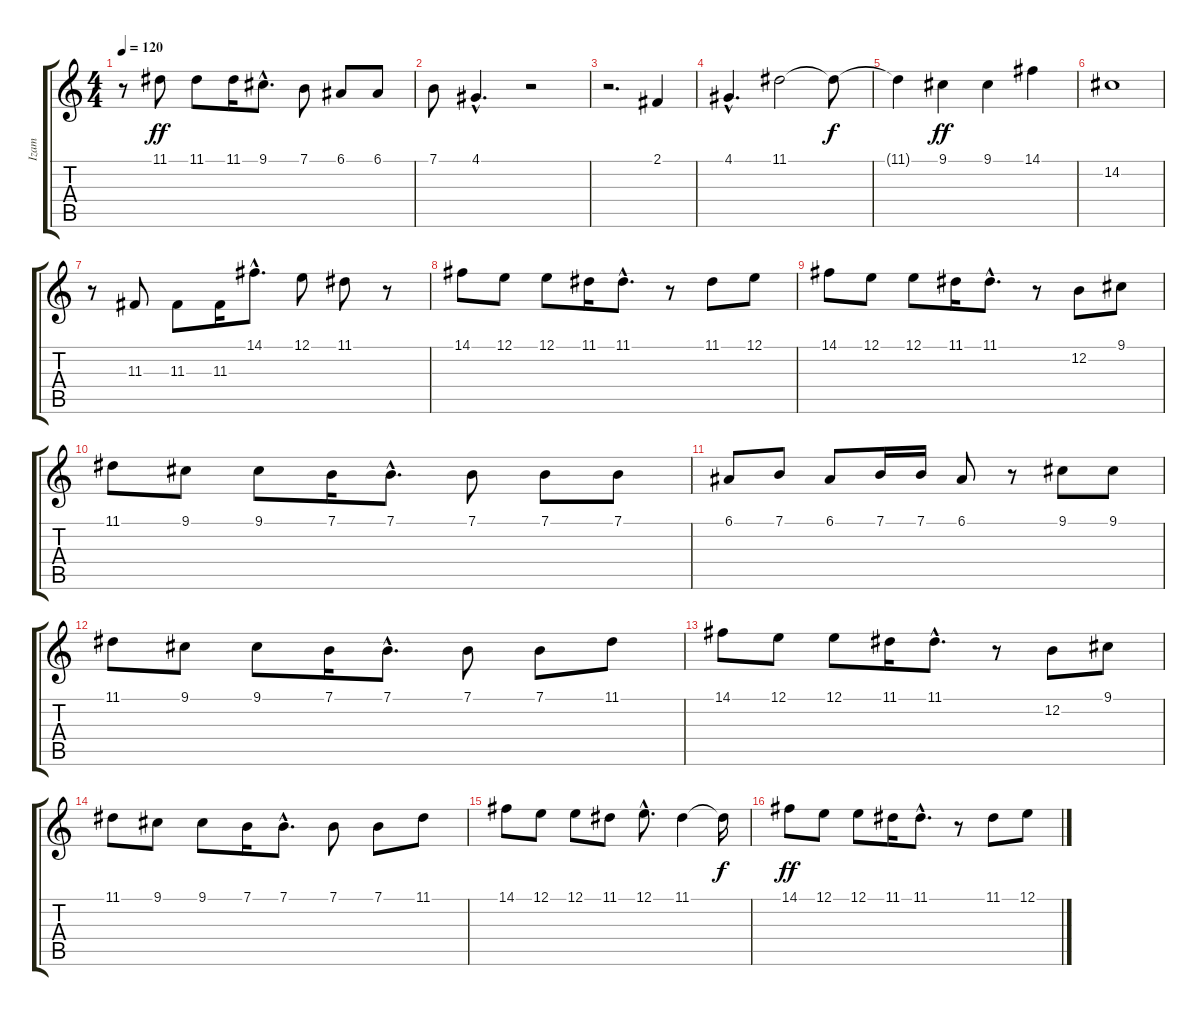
\track ("Izam" "Izam") {instrument englishhorn}
\staff {score tabs}
\tuning (E4 B3 G3 D3 A2 E2) {hide}
\ts (4 4)
\tempo 120
\clef g2
\ks c
r.8{dy ff} 11.1.8 11.1.8 11.1.16 9.1{hac}.8{d} 7.1.8 6.1.8 6.1.8 |
7.1.8 4.1{hac}.4{d} r.2 |
r.2{d} 2.1.4 |
4.1{hac}.4{d} 11.1.2 11.1{t}.8{dy f} |
11.1{t}.4 9.1.4{dy ff} 9.1.4 14.1.4 |
14.2.1 |
r.8 11.3.8 11.3.8 11.3.16 14.1{hac}.8{d} 12.1.8 11.1.8 r.8 |
14.1.8 12.1.8 12.1.8 11.1.16 11.1{hac}.8{d} r.8 11.1.8 12.1.8 |
14.1.8 12.1.8 12.1.8 11.1.16 11.1{hac}.8{d} r.8 12.2.8 9.1.8 |
11.1.8 9.1.8 9.1.8 7.1.16 7.1{hac}.8{d} 7.1.8 7.1.8 7.1.8 |
6.1.8 7.1.8 6.1.8 7.1.16 7.1.16 6.1.8 r.8 9.1.8 9.1.8 |
11.1.8 9.1.8 9.1.8 7.1.16 7.1{hac}.8{d} 7.1.8 7.1.8 11.1.8 |
14.1.8 12.1.8 12.1.8 11.1.16 11.1{hac}.8{d} r.8 12.2.8 9.1.8 |
11.1.8 9.1.8 9.1.8 7.1.16 7.1{hac}.8{d} 7.1.8 7.1.8 11.1.8 |
14.1.8 12.1.8 12.1.8 11.1.8 12.1{hac}.8{d} 11.1.4 11.1{t}.16{dy f} |
14.1.8{dy ff} 12.1.8 12.1.8 11.1.16 11.1{hac}.8{d} r.8 11.1.8 12.1.8
